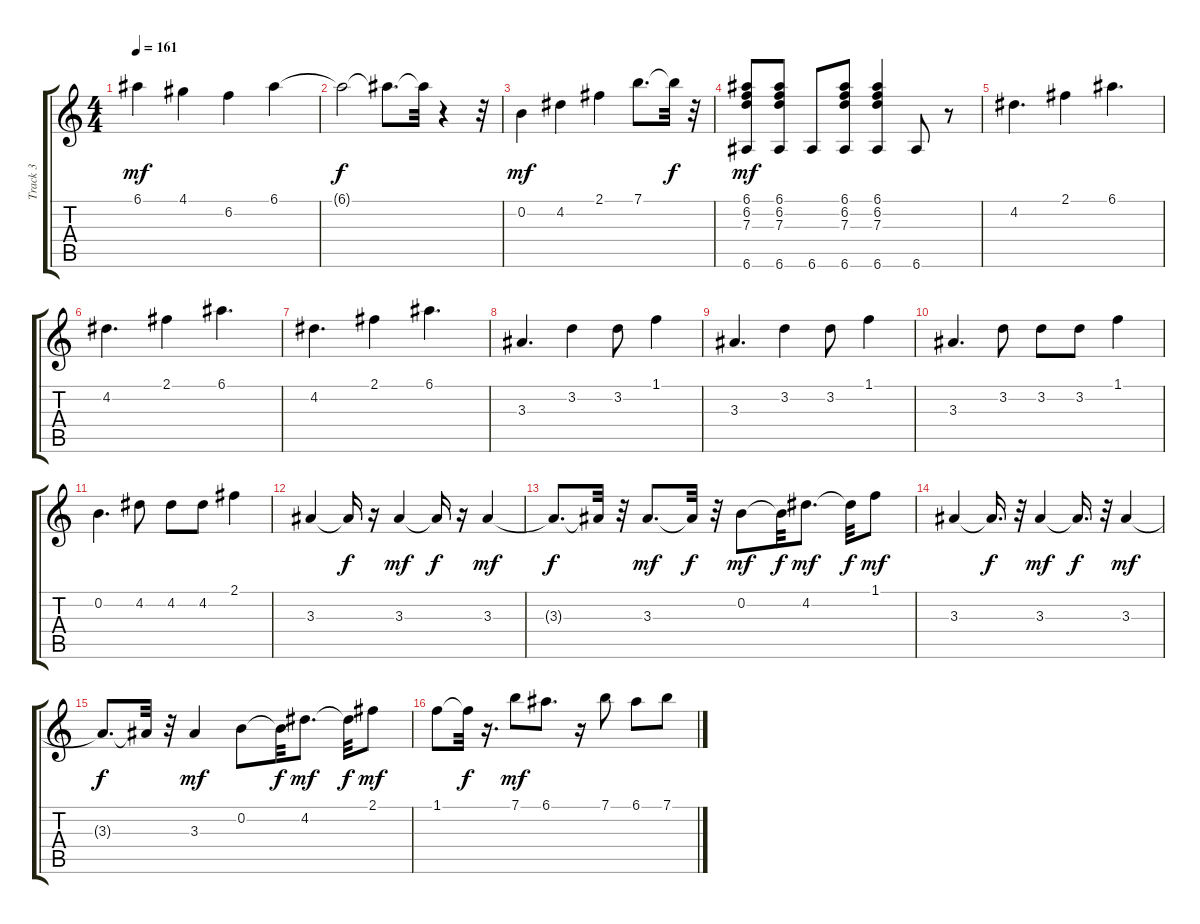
\track ("Track 3" "Track 3") {instrument electricguitarjazz}
\staff {score tabs}
\tuning (E4 B3 G3 D3 A2 E2) {hide}
\ts (4 4)
\tempo 161
\clef g2
\ks c
6.1.4{dy mf} 4.1.4 6.2.4 6.1.4 |
6.1{t}.2{dy f} 6.1{t}.8{d} 6.1{t}.32 r.4 r.32 |
0.2.4{dy mf} 4.2.4 2.1.4 7.1.8{d} 7.1{t}.32{dy f} r.32 |
(6.1 6.2 7.3 6.6).8{dy mf} (6.1 6.2 7.3 6.6).8 6.6.8 (6.1 6.2 7.3 6.6).8 (6.1 6.2 7.3 6.6).4 6.6.8 r.8 |
4.2.4{d} 2.1.4 6.1.4{d} |
4.2.4{d} 2.1.4 6.1.4{d} |
4.2.4{d} 2.1.4 6.1.4{d} |
3.3.4{d} 3.2.4 3.2.8 1.1.4 |
3.3.4{d} 3.2.4 3.2.8 1.1.4 |
3.3.4{d} 3.2.8 3.2.8 3.2.8 1.1.4 |
0.2.4{d} 4.2.8 4.2.8 4.2.8 2.1.4 |
3.3.4 3.3{t}.16{dy f} r.16 3.3.4{dy mf} 3.3{t}.16{dy f} r.16 3.3.4{dy mf} |
3.3{t}.8{d dy f} 3.3{t}.32 r.32 3.3.8{d dy mf} 3.3{t}.32{dy f} r.32 0.2.8{dy mf} 0.2{t}.32{dy f} 4.2.8{d dy mf} 4.2{t}.32{dy f} 1.1.8{dy mf} |
3.3.4 3.3{t}.16{d dy f} r.32 3.3.4{dy mf} 3.3{t}.16{d dy f} r.32 3.3.4{dy mf} |
3.3{t}.8{d dy f} 3.3{t}.32 r.32 3.3.4{dy mf} 0.2.8 0.2{t}.32{dy f} 4.2.8{d dy mf} 4.2{t}.32{dy f} 2.1.8{dy mf} |
1.1.8 1.1{t}.32{dy f} r.16{d} 7.1.8{dy mf} 6.1.8{d} r.16 7.1.8 6.1.8 7.1.8
